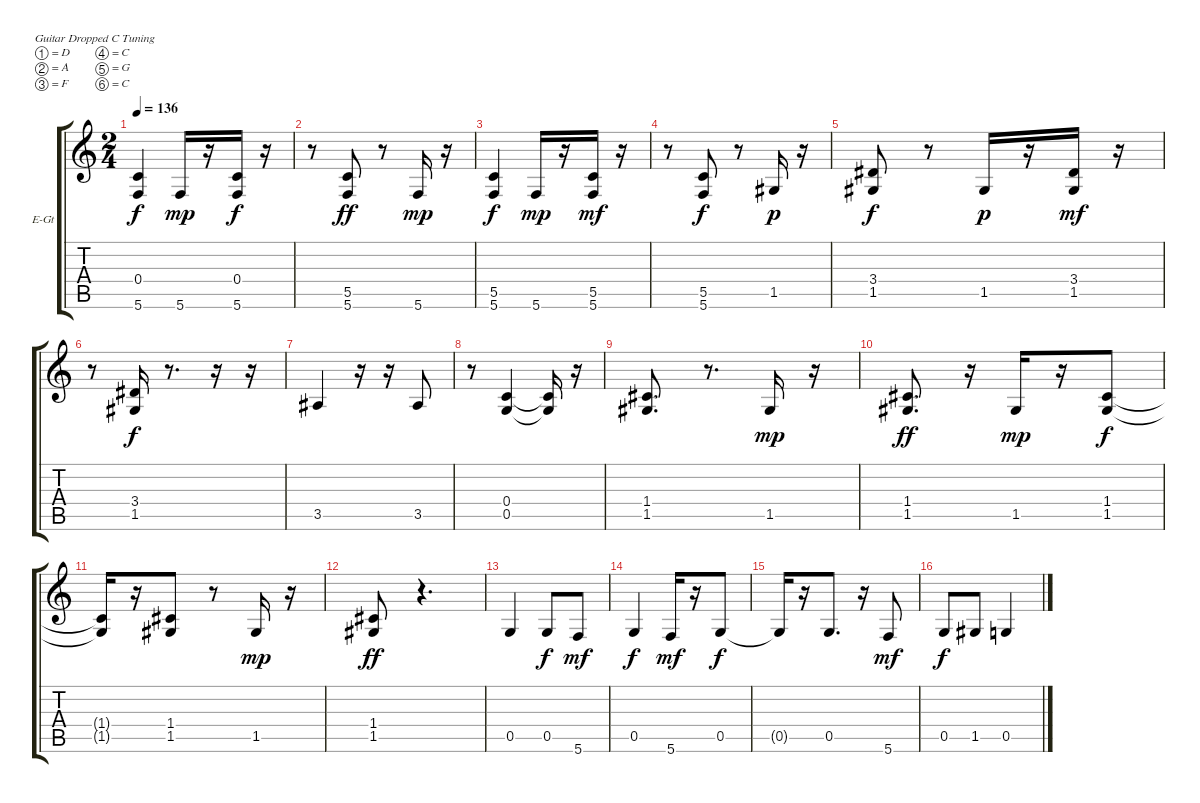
\bracketExtendMode groupsimilarinstruments
\firstSystemTrackNameOrientation horizontal
\otherSystemsTrackNameOrientation horizontal
\track ("guitar prinicpal (original)" "E-Gt") {instrument distortionguitar}
\staff {score tabs}
\tuning (D4 A3 F3 C3 G2 C2)
\ts (2 4)
\tempo 136
\clef g2
\scale
0.5
\ks c
(0.4 5.6).4{dy f} 5.6.16{dy mp} r.16 (0.4 5.6).16{dy f} r.16 |
\scale
0.5 r.8 (5.5 5.6).8{dy ff} r.8 5.6.16{dy mp} r.16 |
\scale
0.5 (5.5 5.6).4{dy f} 5.6.16{dy mp} r.16 (5.5 5.6).16{dy mf} r.16 |
\scale
0.5 r.8 (5.5 5.6).8{dy f} r.8 1.5.16{dy p} r.16 |
\scale
0.5 (3.4 1.5).8{dy f} r.8 1.5.16{dy p} r.16 (3.4 1.5).16{dy mf} r.16 |
\scale
0.5 r.8 (3.4 1.5).16{dy f} r.8{d} r.16 r.16 |
\scale
0.5 3.5.4 r.16 r.16 3.5.8 |
\scale
0.5 r.8 (0.4 0.5).4 (0.4{t} 0.5{t}).16 r.16 |
\scale
0.5 (1.4 1.5).8{d} r.8{d} 1.5.16{dy mp} r.16 |
\scale
0.5 (1.4 1.5).8{d dy ff} r.16 1.5.16{dy mp} r.16 (1.4 1.5).8{dy f} |
\scale
0.5 (1.4{t} 1.5{t}).16 r.16 (1.4 1.5).8 r.8 1.5.16{dy mp} r.16 |
\scale
0.5 (1.4 1.5).8{dy ff} r.4{d} |
\scale
0.5 0.5.4 0.5.8{dy f} 5.6.8{dy mf} |
\scale
0.5 0.5.4{dy f} 5.6.16{dy mf} r.16 0.5.8{dy f} |
\scale
0.5 0.5{t}.16 r.16 0.5.8{d} r.16 5.6.8{dy mf} |
\scale
0.5 0.5.8{dy f} 1.5.8 0.5.4
